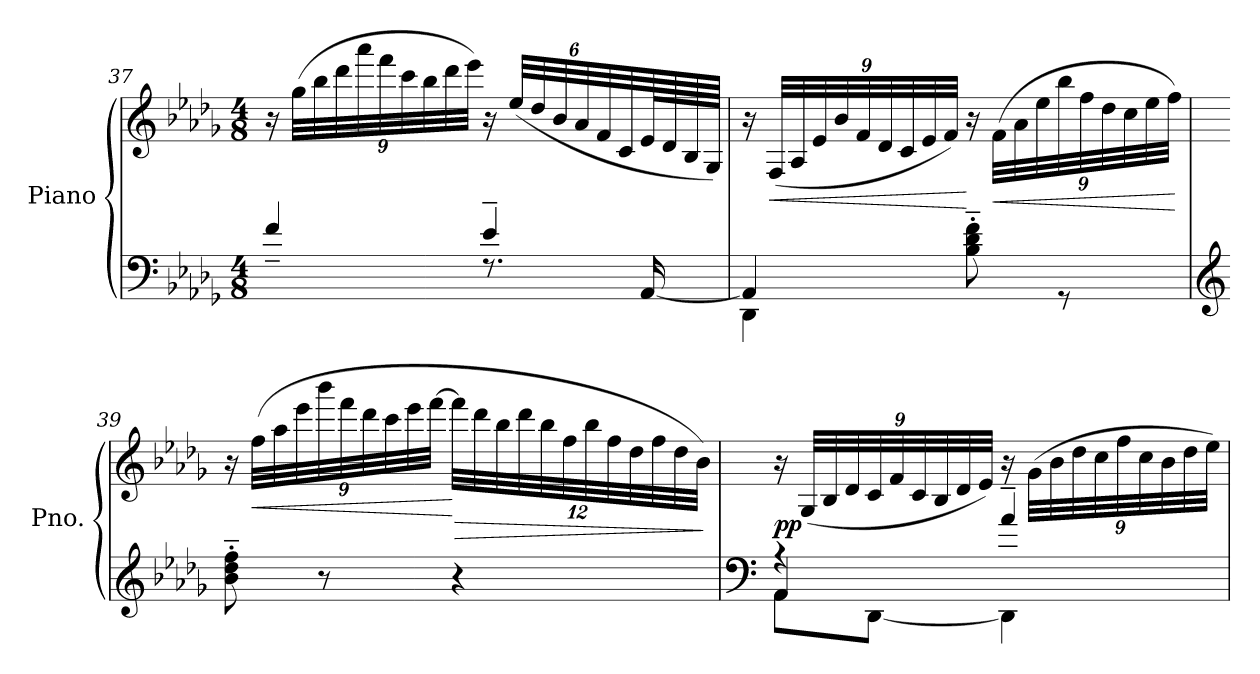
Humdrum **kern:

**kern	**kern	**dynam
*part1	*part1	*part1
*staff2	*staff1	*staff1/2
*I"Piano	*	*
*I'Pno.	*	*
*clefF4	*clefG2	*
*k[b-e-a-d-g-]	*k[b-e-a-d-g-]	*
*M4/8	*M4/8	*
=37	=37	=37
*^	*	*
4f~/	4ryy	16r	.
*	*	*Xbrackettup	*
.	.	(48gg-\LLL	.
.	.	48bb-\	.
.	.	48ddd-\	.
.	.	48aaa-\	.
.	.	48fff\	.
.	.	48ccc\	.
.	.	48bb-\	.
.	.	48ddd-\	.
.	.	48eee-\JJJ)	.
4e-~/	8.rF	16r	.
.	.	(48ee-/LLL	.
.	.	48dd-/	.
.	.	48b-/	.
.	.	48a-/	.
.	.	48f/	.
.	.	48c/	.
.	[16AA-/	64e-/L	.
.	.	64d-/	.
.	.	64B-/	.
.	.	64G-/JJJJ)	.
!!LO:PB:g=z
=38	=38	=38	=38
4AA-/]	4DD-\	16r	.
!	!	!	!LO:HP:b
.	.	(48F/LLL	<
.	.	48A-/	.
.	.	48e-/	.
.	.	48b-/	.
.	.	48f/	.
.	.	48d-/	.
.	.	48c/	.
.	.	48e-/	.
.	.	48f/JJJ)	.
8B-\'~ 8d-\'~ 8f\'~	4rcyy	16r	[
!	!	!	!LO:HP:b
.	.	(48f\LLL	<
.	.	48a-\	.
.	.	48ee-\	.
8rGG	.	48bb-\	.
.	.	48ff\	.
.	.	48dd-\	.
.	.	48cc\	.
.	.	48ee-\	.
.	.	48ff\JJJ)	.
*v	*v	*	*
.	.	[
=39	=39	=39
*clefG2	*	*
8b-\'~ 8dd-\'~ 8ff\'~	16r	.
!	!	!LO:HP:b
.	(48ff\LLL	<
.	48aa-\	.
.	48eee-\	.
8r	48bbb-\	.
.	48fff\	.
.	48ddd-\	.
.	48ccc\	.
.	48eee-\	.
.	[48fff\JJJ	.
!	!	!LO:HP:n=1:b
4r	48fff\LLL]	[ >
.	48ddd-\	.
.	48bb-\	.
.	48ddd-\	.
.	48bb-\	.
.	48ff\	.
.	48bb-\	.
.	48ff\	.
.	48dd-\	.
.	48ff\	.
.	48dd-\	.
.	48b-\JJJ)	.
.	.	]
!!LO:LB:g=z
=40	=40	=40
*clefF4	*	*
*^	*	*
*	*^	*	*
!	!	!	!	!LO:DY:b
4rA	8AA-\L	4AA-/	16r	pp
.	.	.	(48G-/LLL	.
.	.	.	48B-/	.
.	.	.	48d-/	.
.	[8DD-\J	.	48c/	.
.	.	.	48f/	.
.	.	.	48c/	.
.	.	.	48B-/	.
.	.	.	48d-/	.
.	.	.	48e-/JJJ)	.
4a-~/	4DD-\]	4ryy	16r	.
.	.	.	(48g-\LLL	.
.	.	.	48b-\	.
.	.	.	48dd-\	.
.	.	.	48cc\	.
.	.	.	48ff\	.
.	.	.	48cc\	.
.	.	.	48b-\	.
.	.	.	48dd-\	.
.	.	.	48ee-\JJJ)	.
*v	*v	*v	*	*
=	=	=
*-	*-	*-
